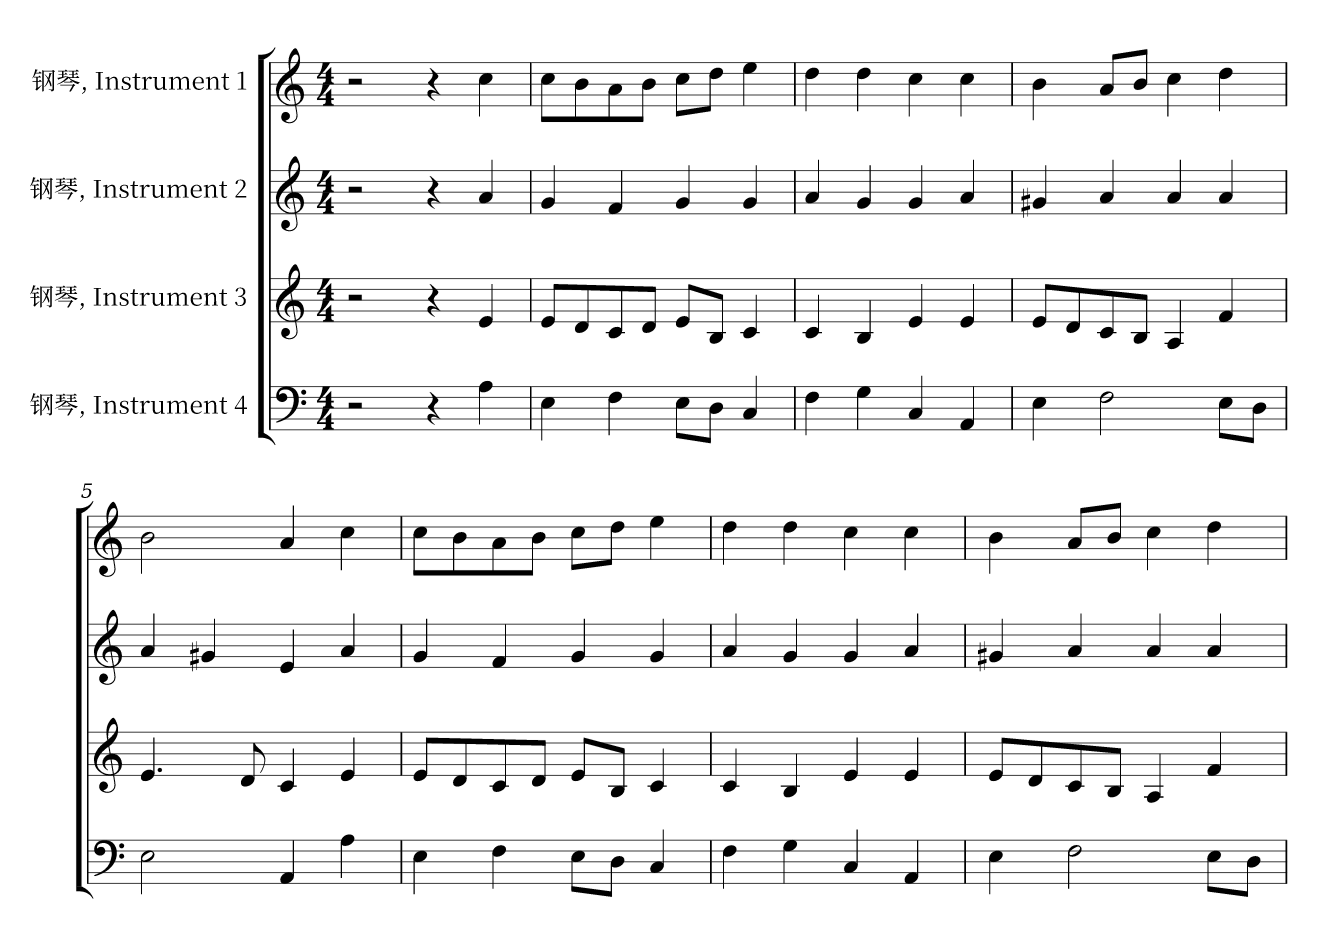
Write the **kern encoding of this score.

**kern	**kern	**kern	**kern
*part4	*part3	*part2	*part1
*staff4	*staff3	*staff2	*staff1
*I"钢琴, Instrument 4	*I"钢琴, Instrument 3	*I"钢琴, Instrument 2	*I"钢琴, Instrument 1
*clefF4	*clefG2	*clefG2	*clefG2
*k[]	*k[]	*k[]	*k[]
*M4/4	*M4/4	*M4/4	*M4/4
*MM96	*MM96	*MM96	*MM96
=1	=1	=1	=1
2r	2r	2r	2r
4r	4r	4r	4r
4A\	4e/	4a/	4cc\
=2	=2	=2	=2
4E\	8e/L	4g/	8cc\L
.	8d/	.	8b\
4F\	8c/	4f/	8a\
.	8d/J	.	8b\J
8E\L	8e/L	4g/	8cc\L
8D\J	8B/J	.	8dd\J
4C/	4c/	4g/	4ee\
=3	=3	=3	=3
4F\	4c/	4a/	4dd\
4G\	4B/	4g/	4dd\
4C/	4e/	4g/	4cc\
4AA/	4e/	4a/	4cc\
=4	=4	=4	=4
4E\	8e/L	4g#X/	4b\
.	8d/	.	.
2F\	8c/	4a/	8a/L
.	8B/J	.	8b/J
.	4A/	4a/	4cc\
8E\L	4f/	4a/	4dd\
8D\J	.	.	.
=5	=5	=5	=5
2E\	4.e/	4a/	2b\
.	.	4g#X/	.
.	8d/	.	.
4AA/	4c/	4e/	4a/
4A\	4e/	4a/	4cc\
!!LO:LB:g=z
=6	=6	=6	=6
4E\	8e/L	4g/	8cc\L
.	8d/	.	8b\
4F\	8c/	4f/	8a\
.	8d/J	.	8b\J
8E\L	8e/L	4g/	8cc\L
8D\J	8B/J	.	8dd\J
4C/	4c/	4g/	4ee\
=7	=7	=7	=7
4F\	4c/	4a/	4dd\
4G\	4B/	4g/	4dd\
4C/	4e/	4g/	4cc\
4AA/	4e/	4a/	4cc\
=8	=8	=8	=8
4E\	8e/L	4g#X/	4b\
.	8d/	.	.
2F\	8c/	4a/	8a/L
.	8B/J	.	8b/J
.	4A/	4a/	4cc\
8E\L	4f/	4a/	4dd\
8D\J	.	.	.
=	=	=	=
*-	*-	*-	*-
